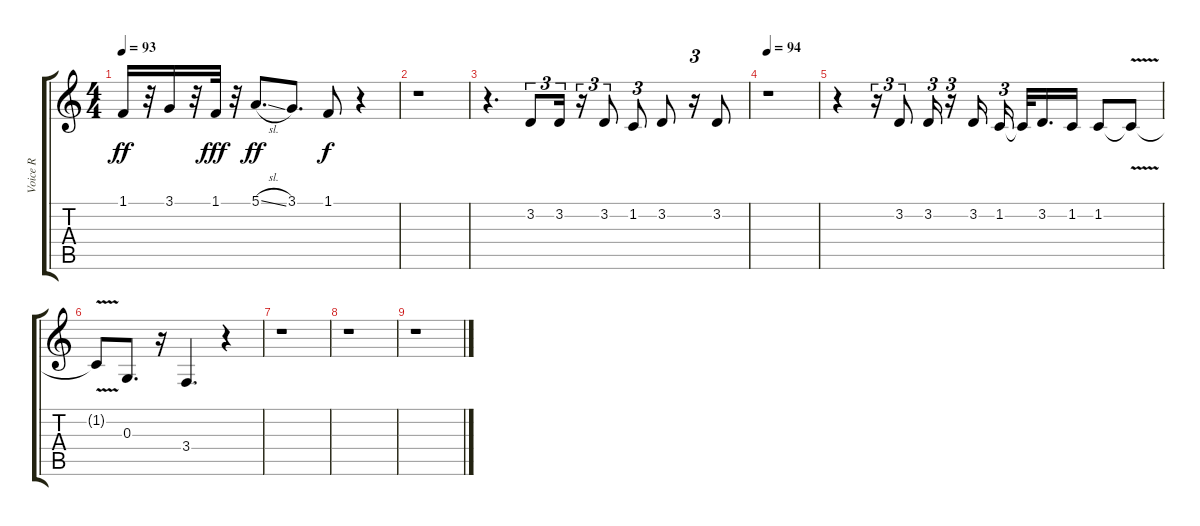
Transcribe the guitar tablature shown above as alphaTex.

\track ("Voice R" "Voice R") {instrument viola}
\staff {score tabs}
\tuning (E4 B3 G3 D3 A2 E2) {hide}
\ts (4 4)
\tempo 93
\clef g2
\ks c
1.1.16{dy ff} r.32 3.1.16 r.32 1.1.32{dy fff} r.32 5.1{sl}.8{d dy ff} 3.1.8{d} 1.1.8{dy f} r.4 |
r.1 |
r.4{d} 3.2.8{tu (3 2)} 3.2.16{tu (3 2)} r.16{tu (3 2)} 3.2.8{tu (3 2)} 1.2.8{tu (3 2)} 3.2.8 r.16{tu (3 2)} 3.2.8 |
\tempo 94
r.1 |
r.4 r.16{tu (3 2)} 3.2.8{tu (3 2)} 3.2.16{tu (3 2)} r.16{tu (3 2)} 3.2.16 1.2.16{tu (3 2) beam splitsecondary} 1.2{t}.32 3.2.16{d} 1.2.16 1.2.8 1.2{v t}.8 |
1.2{t}.8 0.3.8{d} r.16 3.4.4{d volume 6} r.4 |
r.1{volume 16} |
r.1 |
r.1
